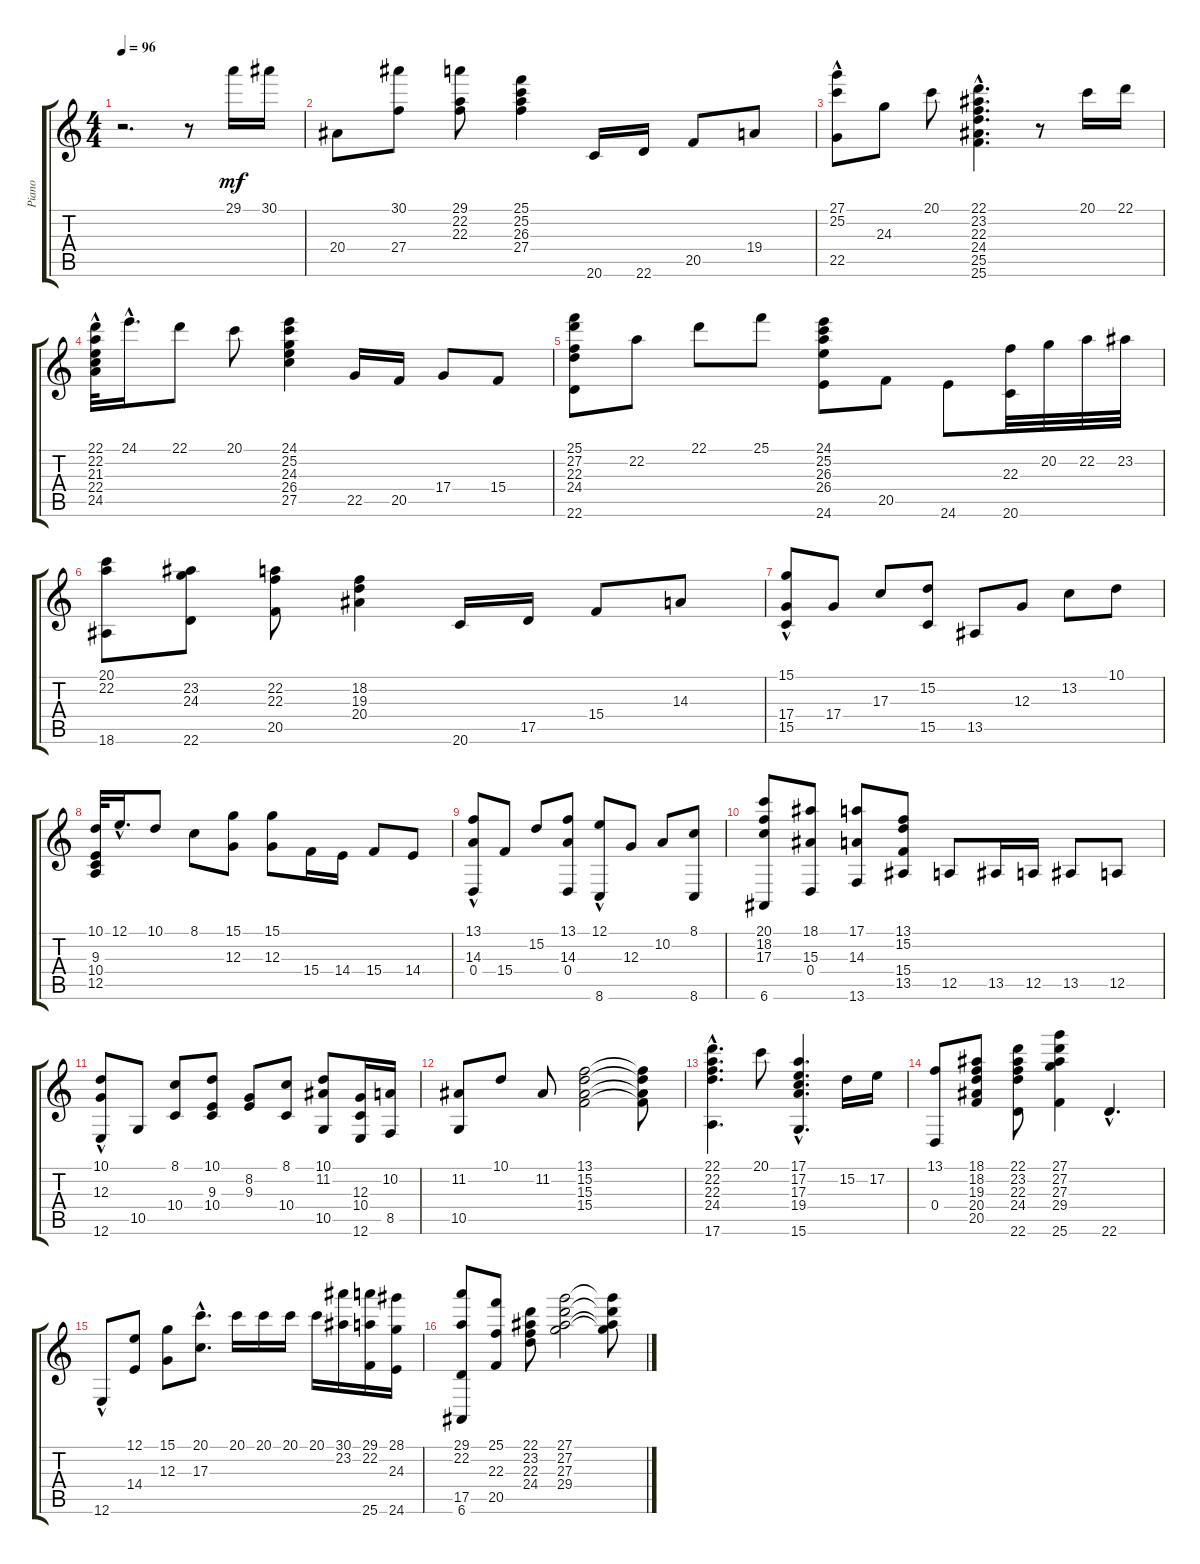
\track ("Piano" "Piano") {instrument acousticgrandpiano}
\staff {score tabs}
\tuning (E4 B3 G3 D3 A2 E2) {hide}
\ts (4 4)
\tempo 96
\clef g2
\ks c
r.2{d dy mf instrument acousticgrandpiano} r.8 29.1.16 30.1.16 |
20.4.8 (30.1 27.4).8 (29.1 22.2 22.3).8 (25.1 25.2 26.3 27.4).4 20.6.16 22.6.16 20.5.8 19.4.8 |
(27.1 25.2 22.5{hac}).8 24.3.8 20.1.8 (22.1{hac} 23.2{hac} 22.3{hac} 24.4{hac} 25.5{hac} 25.6{hac}).4{d} r.8 20.1.16 22.1.16 |
(22.1 22.2{hac} 21.3{hac} 22.4{hac} 24.5).32 24.1{hac}.16{d} 22.1.8 20.1.8 (24.1 25.2 24.3 26.4 27.5).4 22.5.16 20.5.16 17.4.8 15.4.8 |
(25.1 27.2 22.3 24.4 22.6).8 22.2.8 22.1.8 25.1.8 (24.1 25.2 26.3 26.4 24.6).8 20.5.8 24.6.8 (22.3 20.6).32 20.2.32 22.2.32 23.2.32 |
(20.1 22.2 18.6).8 (23.2 24.3 22.6).8 (22.2 22.3 20.5).8 (18.2 19.3 20.4).4 20.6.16 17.5.16 15.4.8 14.3.8 |
(15.1 17.4 15.5{hac}).8 17.4.8 17.3.8 (15.2 15.5).8 13.5.8 12.3.8 13.2.8 10.1.8 |
(10.1 9.3 10.4 12.5).32 12.1{hac}.16{d} 10.1.8 8.1.8 (15.1 12.3).8 (15.1 12.3).8 15.4.16 14.4.16 15.4.8 14.4.8 |
(13.1{hac} 14.3 0.4{hac}).8 15.4.8 15.2.8 (13.1 14.3 0.4).8 (12.1{hac} 8.6{hac}).8 12.3.8 10.2.8 (8.1 8.6).8 |
(20.1 18.2 17.3 6.6).8 (18.1 15.3 0.4).8 (17.1 14.3 13.6).8 (13.1 15.2 15.4 13.5).8 12.5.8 13.5.16 12.5.16 13.5.8 12.5.8 |
(10.1 12.3{hac} 12.6{hac}).8 10.5.8 (8.1 10.4).8 (10.1 9.3 10.4).8 (8.2 9.3).8 (8.1 10.4).8 (10.1 11.2 10.5).8 (12.3 10.4 12.6).16 (10.2 8.5).16 |
(11.2 10.5).8 10.1.8 11.2.8 (13.1 15.2 15.3 15.4).2 (13.1{t} 15.2{t} 15.3{t} 15.4{t}).8 |
(22.1{hac} 22.2{hac} 22.3{hac} 24.4{hac} 17.6).4{d} 20.1.8 (17.1{hac} 17.2{hac} 17.3{hac} 19.4{hac} 15.6).4{d} 15.2.16 17.2.16 |
(13.1 0.4).8 (18.1 18.2 19.3 20.4 20.5).8 (22.1 23.2 22.3 24.4 22.6).8 (27.1 27.2 27.3 29.4 25.6).4 22.6{hac}.4{d} |
12.6{hac}.8 (12.1 14.4).8 (15.1 12.3).8 (20.1{hac} 17.3{hac}).8{d} 20.1.16 20.1.16 20.1.16 20.1.16 (30.1 23.2).16 (29.1 22.2 25.6).16 (28.1 24.3 24.6).16 |
(29.1 22.2 17.5 6.6).8 (25.1 22.3 20.5).8 (22.1 23.2 22.3 24.4).8 (27.1 27.2 27.3 29.4).2 (27.1{t} 27.2{t} 27.3{t} 29.4{t}).8
